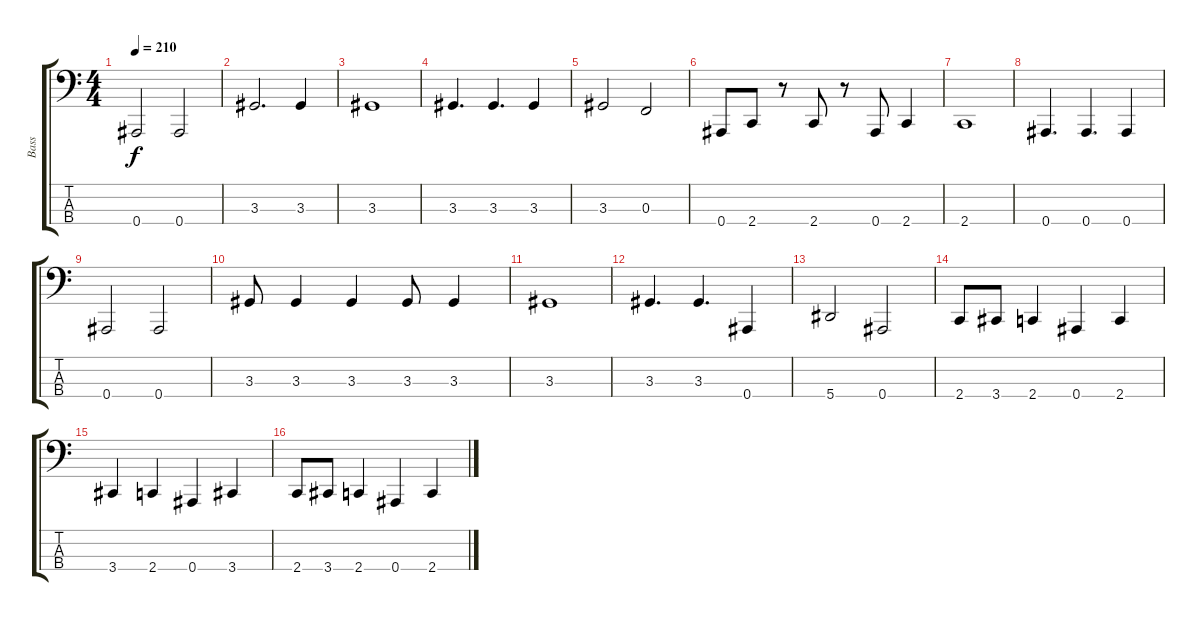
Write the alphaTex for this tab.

\track ("Bass" "Bass") {instrument electricbassfinger}
\staff {score tabs}
\tuning (Eb2 Bb1 F1 Bb0) {hide}
\ts (4 4)
\tempo 210
\clef f4
\ks c
0.4.2{dy f} 0.4.2 |
3.3.2{d} 3.3.4 |
3.3.1 |
3.3.4{d} 3.3.4{d} 3.3.4 |
3.3.2 0.3.2 |
0.4.8 2.4.8 r.8 2.4.8 r.8 0.4.8 2.4.4 |
2.4.1 |
0.4.4{d} 0.4.4{d} 0.4.4 |
0.4.2 0.4.2 |
3.3.8 3.3.4 3.3.4 3.3.8 3.3.4 |
3.3.1 |
3.3.4{d} 3.3.4{d} 0.4.4 |
5.4.2 0.4.2 |
2.4.8 3.4.8 2.4.4 0.4.4 2.4.4 |
3.4.4 2.4.4 0.4.4 3.4.4 |
2.4.8 3.4.8 2.4.4 0.4.4 2.4.4
